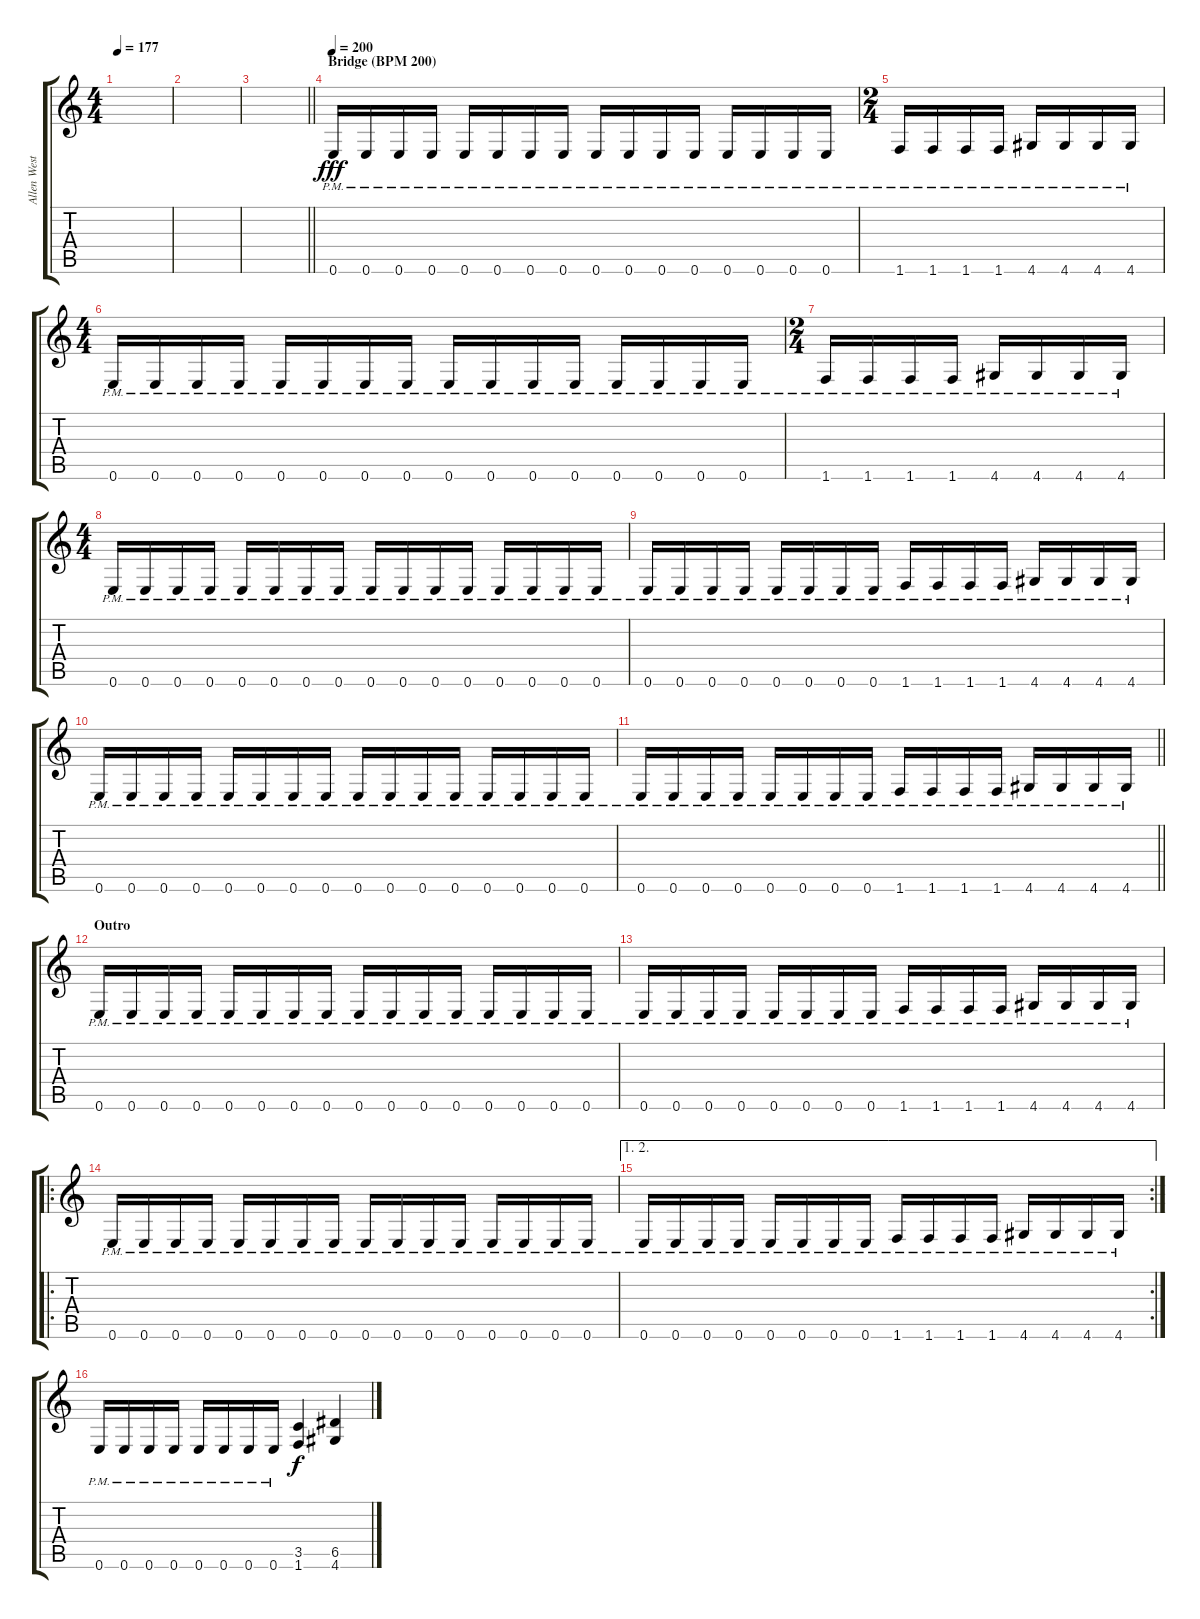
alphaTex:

\track ("Allen West" "Allen West") {instrument distortionguitar}
\staff {score tabs}
\tuning (E4 B3 G3 D3 A2 E2) {hide}
\ts (4 4)
\tempo 177
\clef g2
\ks c
|
|
\barLineRight lightlight
|
\section ("" "Bridge (BPM 200)")
\tempo 200
0.6{pm}.16{dy fff volume 13 balance 15} 0.6{pm}.16 0.6{pm}.16 0.6{pm}.16 0.6{pm}.16 0.6{pm}.16 0.6{pm}.16 0.6{pm}.16 0.6{pm}.16 0.6{pm}.16 0.6{pm}.16 0.6{pm}.16 0.6{pm}.16 0.6{pm}.16 0.6{pm}.16 0.6{pm}.16 |
\ts (2 4)
1.6{pm}.16 1.6{pm}.16 1.6{pm}.16 1.6{pm}.16 4.6{pm}.16 4.6{pm}.16 4.6{pm}.16 4.6{pm}.16 |
\ts (4 4)
0.6{pm}.16 0.6{pm}.16 0.6{pm}.16 0.6{pm}.16 0.6{pm}.16 0.6{pm}.16 0.6{pm}.16 0.6{pm}.16 0.6{pm}.16 0.6{pm}.16 0.6{pm}.16 0.6{pm}.16 0.6{pm}.16 0.6{pm}.16 0.6{pm}.16 0.6{pm}.16 |
\ts (2 4)
1.6{pm}.16 1.6{pm}.16 1.6{pm}.16 1.6{pm}.16 4.6{pm}.16 4.6{pm}.16 4.6{pm}.16 4.6{pm}.16 |
\ts (4 4)
0.6{pm}.16 0.6{pm}.16 0.6{pm}.16 0.6{pm}.16 0.6{pm}.16 0.6{pm}.16 0.6{pm}.16 0.6{pm}.16 0.6{pm}.16 0.6{pm}.16 0.6{pm}.16 0.6{pm}.16 0.6{pm}.16 0.6{pm}.16 0.6{pm}.16 0.6{pm}.16 |
0.6{pm}.16 0.6{pm}.16 0.6{pm}.16 0.6{pm}.16 0.6{pm}.16 0.6{pm}.16 0.6{pm}.16 0.6{pm}.16 1.6{pm}.16 1.6{pm}.16 1.6{pm}.16 1.6{pm}.16 4.6{pm}.16 4.6{pm}.16 4.6{pm}.16 4.6{pm}.16 |
0.6{pm}.16 0.6{pm}.16 0.6{pm}.16 0.6{pm}.16 0.6{pm}.16 0.6{pm}.16 0.6{pm}.16 0.6{pm}.16 0.6{pm}.16 0.6{pm}.16 0.6{pm}.16 0.6{pm}.16 0.6{pm}.16 0.6{pm}.16 0.6{pm}.16 0.6{pm}.16 |
\barLineRight lightlight
0.6{pm}.16 0.6{pm}.16 0.6{pm}.16 0.6{pm}.16 0.6{pm}.16 0.6{pm}.16 0.6{pm}.16 0.6{pm}.16 1.6{pm}.16 1.6{pm}.16 1.6{pm}.16 1.6{pm}.16 4.6{pm}.16 4.6{pm}.16 4.6{pm}.16 4.6{pm}.16 |
\section ("" "Outro")
0.6{pm}.16 0.6{pm}.16 0.6{pm}.16 0.6{pm}.16 0.6{pm}.16 0.6{pm}.16 0.6{pm}.16 0.6{pm}.16 0.6{pm}.16 0.6{pm}.16 0.6{pm}.16 0.6{pm}.16 0.6{pm}.16 0.6{pm}.16 0.6{pm}.16 0.6{pm}.16 |
0.6{pm}.16 0.6{pm}.16 0.6{pm}.16 0.6{pm}.16 0.6{pm}.16 0.6{pm}.16 0.6{pm}.16 0.6{pm}.16 1.6{pm}.16 1.6{pm}.16 1.6{pm}.16 1.6{pm}.16 4.6{pm}.16 4.6{pm}.16 4.6{pm}.16 4.6{pm}.16 |
\ro
0.6{pm}.16 0.6{pm}.16 0.6{pm}.16 0.6{pm}.16 0.6{pm}.16 0.6{pm}.16 0.6{pm}.16 0.6{pm}.16 0.6{pm}.16 0.6{pm}.16 0.6{pm}.16 0.6{pm}.16 0.6{pm}.16 0.6{pm}.16 0.6{pm}.16 0.6{pm}.16 |
\ae (1 2)
\rc 2
0.6{pm}.16 0.6{pm}.16 0.6{pm}.16 0.6{pm}.16 0.6{pm}.16 0.6{pm}.16 0.6{pm}.16 0.6{pm}.16 1.6{pm}.16 1.6{pm}.16 1.6{pm}.16 1.6{pm}.16 4.6{pm}.16 4.6{pm}.16 4.6{pm}.16 4.6{pm}.16 |
0.6{pm}.16 0.6{pm}.16 0.6{pm}.16 0.6{pm}.16 0.6{pm}.16 0.6{pm}.16 0.6{pm}.16 0.6{pm}.16 (3.5 1.6).4{dy f} (6.5 4.6).4
